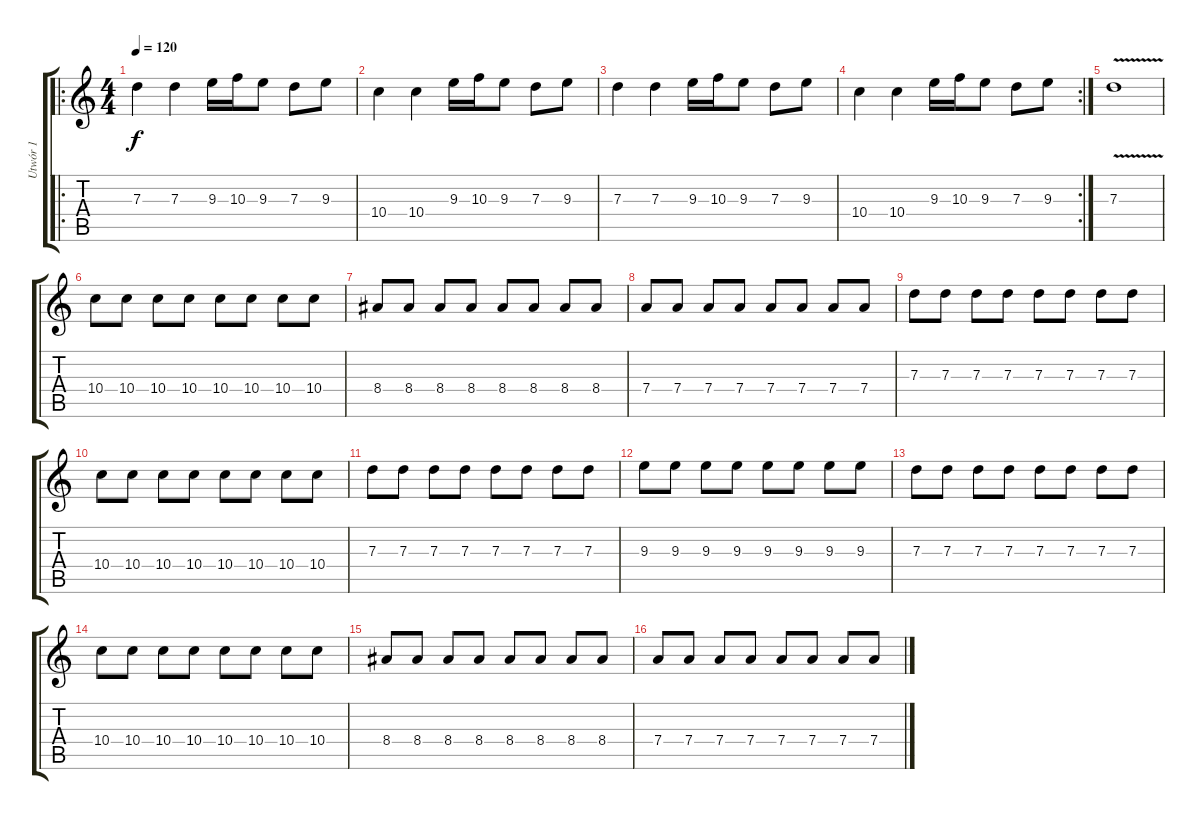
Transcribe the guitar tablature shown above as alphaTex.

\track ("Utwór 1" "Utwór 1") {instrument overdrivenguitar}
\staff {score tabs}
\tuning (E4 B3 G3 D3 A2 E2) {hide}
\ro
\ts (4 4)
\tempo 120
\clef g2
\ks c
7.3.4{dy f} 7.3.4 9.3.16 10.3.16 9.3.8 7.3.8 9.3.8 |
10.4.4 10.4.4 9.3.16 10.3.16 9.3.8 7.3.8 9.3.8 |
7.3.4 7.3.4 9.3.16 10.3.16 9.3.8 7.3.8 9.3.8 |
\rc 2
10.4.4 10.4.4 9.3.16 10.3.16 9.3.8 7.3.8 9.3.8 |
7.3{v}.1 |
10.4.8 10.4.8 10.4.8 10.4.8 10.4.8 10.4.8 10.4.8 10.4.8 |
8.4.8 8.4.8 8.4.8 8.4.8 8.4.8 8.4.8 8.4.8 8.4.8 |
7.4.8 7.4.8 7.4.8 7.4.8 7.4.8 7.4.8 7.4.8 7.4.8 |
7.3.8 7.3.8 7.3.8 7.3.8 7.3.8 7.3.8 7.3.8 7.3.8 |
10.4.8 10.4.8 10.4.8 10.4.8 10.4.8 10.4.8 10.4.8 10.4.8 |
7.3.8 7.3.8 7.3.8 7.3.8 7.3.8 7.3.8 7.3.8 7.3.8 |
9.3.8 9.3.8 9.3.8 9.3.8 9.3.8 9.3.8 9.3.8 9.3.8 |
7.3.8 7.3.8 7.3.8 7.3.8 7.3.8 7.3.8 7.3.8 7.3.8 |
10.4.8 10.4.8 10.4.8 10.4.8 10.4.8 10.4.8 10.4.8 10.4.8 |
8.4.8 8.4.8 8.4.8 8.4.8 8.4.8 8.4.8 8.4.8 8.4.8 |
7.4.8 7.4.8 7.4.8 7.4.8 7.4.8 7.4.8 7.4.8 7.4.8
